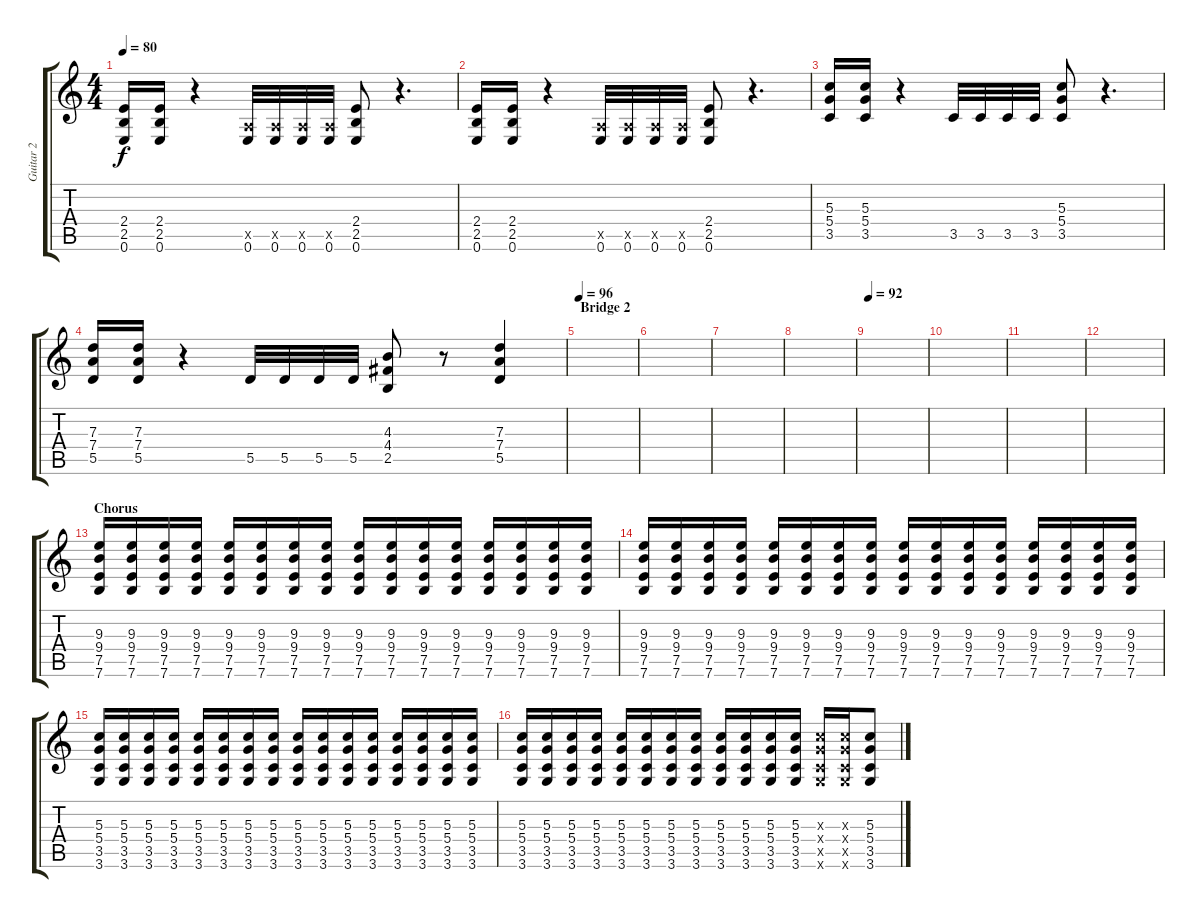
\track ("Guitar 2" "Guitar 2") {instrument overdrivenguitar}
\staff {score tabs}
\tuning (E4 B3 G3 D3 A2 E2) {hide}
\ts (4 4)
\tempo 80
\clef g2
\ks c
(2.4 2.5 0.6).16{dy f} (2.4 2.5 0.6).16 r.4 (0.5{x} 0.6).32 (0.5{x} 0.6).32 (0.5{x} 0.6).32 (0.5{x} 0.6).32 (2.4 2.5 0.6).8 r.4{d} |
(2.4 2.5 0.6).16 (2.4 2.5 0.6).16 r.4 (0.5{x} 0.6).32 (0.5{x} 0.6).32 (0.5{x} 0.6).32 (0.5{x} 0.6).32 (2.4 2.5 0.6).8 r.4{d} |
(5.3 5.4 3.5).16 (5.3 5.4 3.5).16 r.4 3.5.32 3.5.32 3.5.32 3.5.32 (5.3 5.4 3.5).8 r.4{d} |
(7.3 7.4 5.5).16 (7.3 7.4 5.5).16 r.4 5.5.32 5.5.32 5.5.32 5.5.32 (4.3 4.4 2.5).8 r.8 (7.3 7.4 5.5).4 |
\section ("" "Bridge 2")
\tempo 96
|
|
|
|
\tempo 92
|
|
|
|
\section ("" "Chorus")
(9.3 9.4 7.5 7.6).16{volume 12 instrument overdrivenguitar} (9.3 9.4 7.5 7.6).16 (9.3 9.4 7.5 7.6).16 (9.3 9.4 7.5 7.6).16 (9.3 9.4 7.5 7.6).16 (9.3 9.4 7.5 7.6).16 (9.3 9.4 7.5 7.6).16 (9.3 9.4 7.5 7.6).16 (9.3 9.4 7.5 7.6).16 (9.3 9.4 7.5 7.6).16 (9.3 9.4 7.5 7.6).16 (9.3 9.4 7.5 7.6).16 (9.3 9.4 7.5 7.6).16 (9.3 9.4 7.5 7.6).16 (9.3 9.4 7.5 7.6).16 (9.3 9.4 7.5 7.6).16 |
(9.3 9.4 7.5 7.6).16 (9.3 9.4 7.5 7.6).16 (9.3 9.4 7.5 7.6).16 (9.3 9.4 7.5 7.6).16 (9.3 9.4 7.5 7.6).16 (9.3 9.4 7.5 7.6).16 (9.3 9.4 7.5 7.6).16 (9.3 9.4 7.5 7.6).16 (9.3 9.4 7.5 7.6).16 (9.3 9.4 7.5 7.6).16 (9.3 9.4 7.5 7.6).16 (9.3 9.4 7.5 7.6).16 (9.3 9.4 7.5 7.6).16 (9.3 9.4 7.5 7.6).16 (9.3 9.4 7.5 7.6).16 (9.3 9.4 7.5 7.6).16 |
(5.3 5.4 3.5 3.6).16 (5.3 5.4 3.5 3.6).16 (5.3 5.4 3.5 3.6).16 (5.3 5.4 3.5 3.6).16 (5.3 5.4 3.5 3.6).16 (5.3 5.4 3.5 3.6).16 (5.3 5.4 3.5 3.6).16 (5.3 5.4 3.5 3.6).16 (5.3 5.4 3.5 3.6).16 (5.3 5.4 3.5 3.6).16 (5.3 5.4 3.5 3.6).16 (5.3 5.4 3.5 3.6).16 (5.3 5.4 3.5 3.6).16 (5.3 5.4 3.5 3.6).16 (5.3 5.4 3.5 3.6).16 (5.3 5.4 3.5 3.6).16 |
(5.3 5.4 3.5 3.6).16 (5.3 5.4 3.5 3.6).16 (5.3 5.4 3.5 3.6).16 (5.3 5.4 3.5 3.6).16 (5.3 5.4 3.5 3.6).16 (5.3 5.4 3.5 3.6).16 (5.3 5.4 3.5 3.6).16 (5.3 5.4 3.5 3.6).16 (5.3 5.4 3.5 3.6).16 (5.3 5.4 3.5 3.6).16 (5.3 5.4 3.5 3.6).16 (5.3 5.4 3.5 3.6).16 (5.3{x} 5.4{x} 3.5{x} 3.6{x}).16 (5.3{x} 5.4{x} 3.5{x} 3.6{x}).16 (5.3 5.4 3.5 3.6).8
